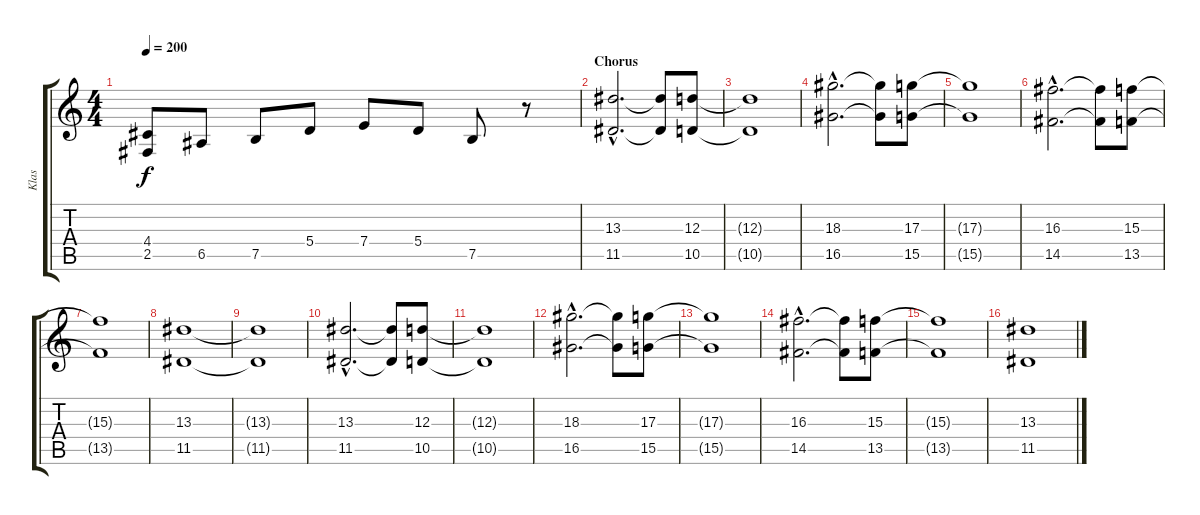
\track ("Klas" "Klas") {instrument distortionguitar}
\staff {score tabs}
\tuning (B3 Gb3 D3 A2 E2 B1) {hide}
\ts (4 4)
\tempo 200
\clef g2
\ks c
(4.4{t} 2.5{t}).8{dy f} 6.5.8 7.5.8 5.4.8 7.4.8 5.4.8 7.5.8 r.8 |
\section ("" "Chorus")
(13.3{hac} 11.5{hac}).2{d} (13.3{t} 11.5{t}).8 (12.3 10.5).8 |
(12.3{t} 10.5{t}).1 |
(18.3{hac} 16.5{hac}).2{d} (18.3{t} 16.5{t}).8 (17.3 15.5).8 |
(17.3{t} 15.5{t}).1 |
(16.3{hac} 14.5{hac}).2{d} (16.3{t} 14.5{t}).8 (15.3 13.5).8 |
(15.3{t} 13.5{t}).1 |
(13.3 11.5).1 |
(13.3{t} 11.5{t}).1 |
(13.3{hac} 11.5{hac}).2{d} (13.3{t} 11.5{t}).8 (12.3 10.5).8 |
(12.3{t} 10.5{t}).1 |
(18.3{hac} 16.5{hac}).2{d} (18.3{t} 16.5{t}).8 (17.3 15.5).8 |
(17.3{t} 15.5{t}).1 |
(16.3{hac} 14.5{hac}).2{d} (16.3{t} 14.5{t}).8 (15.3 13.5).8 |
(15.3{t} 13.5{t}).1 |
(13.3 11.5).1
